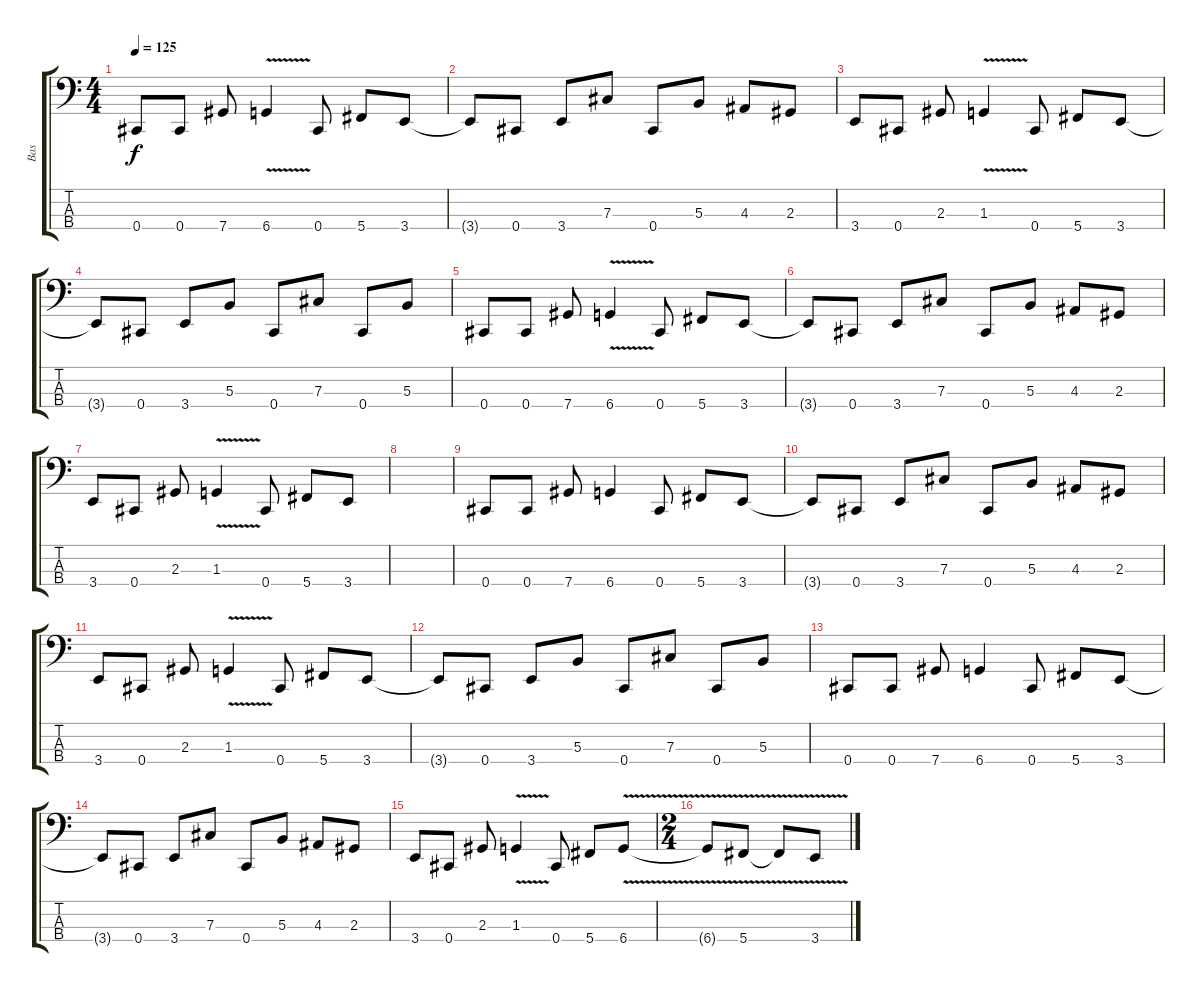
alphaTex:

\track ("Bas" "Bas") {instrument electricbasspick}
\staff {score tabs}
\tuning (E2 B1 Gb1 Db1) {hide}
\ts (4 4)
\tempo 125
\clef f4
\ks c
0.4.8{dy f} 0.4.8 7.4.8 6.4{v}.4 0.4.8 5.4.8 3.4.8 |
3.4{t}.8 0.4.8 3.4.8 7.3.8 0.4.8 5.3.8 4.3.8 2.3.8 |
3.4.8 0.4.8 2.3.8 1.3{v}.4 0.4.8 5.4.8 3.4.8 |
3.4{t}.8 0.4.8 3.4.8 5.3.8 0.4.8 7.3.8 0.4.8 5.3.8 |
0.4.8 0.4.8 7.4.8 6.4{v}.4 0.4.8 5.4.8 3.4.8 |
3.4{t}.8 0.4.8 3.4.8 7.3.8 0.4.8 5.3.8 4.3.8 2.3.8 |
3.4.8 0.4.8 2.3.8 1.3{v}.4 0.4.8 5.4.8 3.4.8 |
|
0.4.8 0.4.8 7.4.8 6.4.4 0.4.8 5.4.8 3.4.8 |
3.4{t}.8 0.4.8 3.4.8 7.3.8 0.4.8 5.3.8 4.3.8 2.3.8 |
3.4.8 0.4.8 2.3.8 1.3{v}.4 0.4.8 5.4.8 3.4.8 |
3.4{t}.8 0.4.8 3.4.8 5.3.8 0.4.8 7.3.8 0.4.8 5.3.8 |
0.4.8 0.4.8 7.4.8 6.4.4 0.4.8 5.4.8 3.4.8 |
3.4{t}.8 0.4.8 3.4.8 7.3.8 0.4.8 5.3.8 4.3.8 2.3.8 |
3.4.8 0.4.8 2.3.8 1.3{v}.4 0.4.8 5.4.8 6.4{v}.8 |
\ts (2 4)
6.4{t}.8 5.4{v}.8 5.4{t}.8 3.4{v}.8
